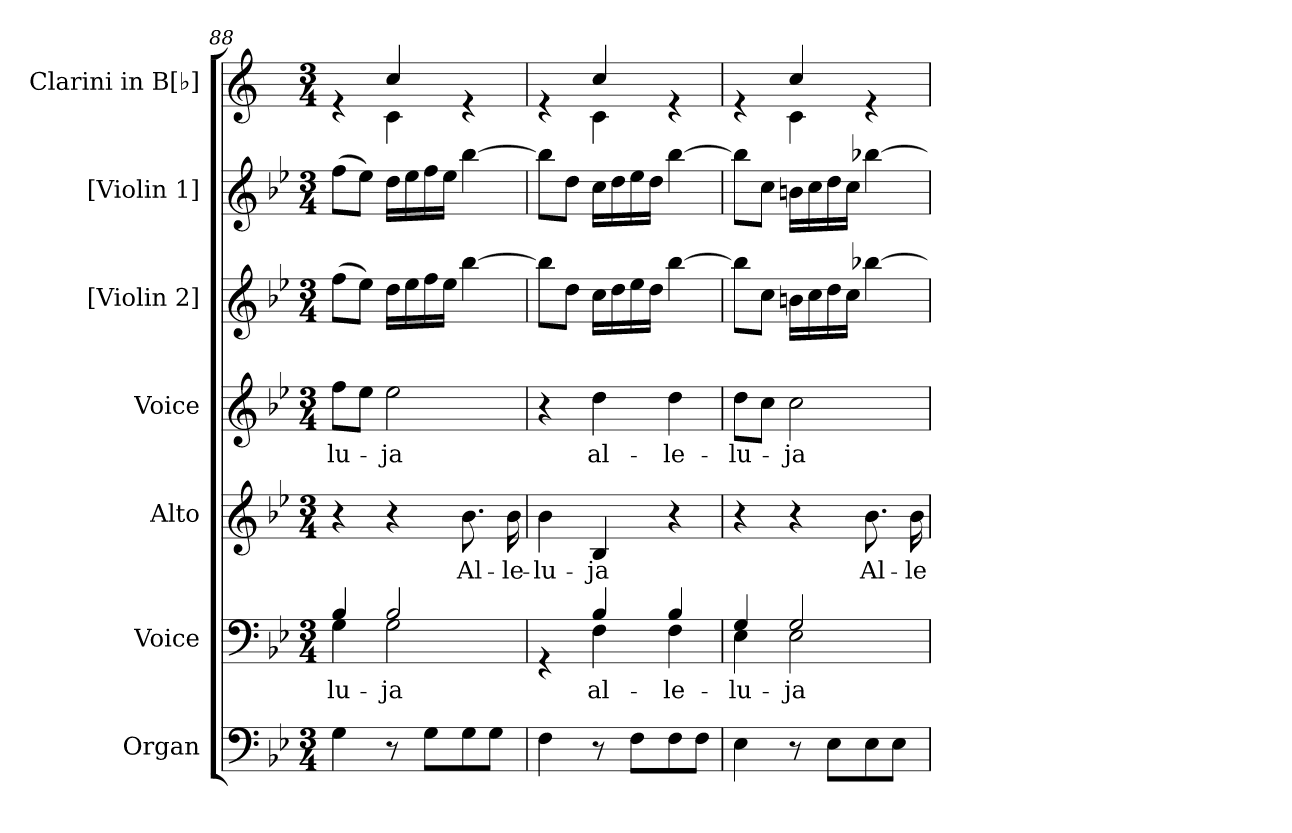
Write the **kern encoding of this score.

**kern	**kern	**text	**kern	**text	**kern	**text	**kern	**kern	**kern
*part7	*part6	*part6	*part5	*part5	*part4	*part4	*part3	*part2	*part1
*staff7	*staff6	*staff6	*staff5	*staff5	*staff4	*staff4	*staff3	*staff2	*staff1
*I"Organ	*I"Voice	*	*I"Alto	*	*I"Voice	*	*I"[Violin 2]	*I"[Violin 1]	*I"Clarini in B[♭]
*	*	*	*I'A	*	*	*	*I'Vln	*I'Vln	*
*clefF4	*clefF4	*	*clefG2	*	*clefG2	*	*clefG2	*clefG2	*clefG2
*	*	*	*	*	*	*	*	*	*ITrd1c2
*k[b-e-]	*k[b-e-]	*	*k[b-e-]	*	*k[b-e-]	*	*k[b-e-]	*k[b-e-]	*k[b-e-]
*M3/4	*M3/4	*	*M3/4	*	*M3/4	*	*M3/4	*M3/4	*M3/4
=88	=88	=88	=88	=88	=88	=88	=88	=88	=88
!	!	!LO:LY:b	!	!	!	!LO:LY:b	!	!	!
*	*^	*	*	*	*	*	*	*	*^
4G\	4B-/	4G\	-lu-	4r	.	8ff\L	-lu-	(8ff\L	(8ff\L	4re	4ryy
.	.	.	.	.	.	8ee-\J	.	8ee-\J)	8ee-\J)	.	.
!	!	!	!LO:LY:b	!	!	!	!LO:LY:b	!	!	!	!
8r	2B-/	2G\	-ja	4r	.	2ee-\	-ja	16dd\LL	16dd\LL	4b-/	4B-\
.	.	.	.	.	.	.	.	16ee-\	16ee-\	.	.
8G\L	.	.	.	.	.	.	.	16ff\	16ff\	.	.
.	.	.	.	.	.	.	.	16ee-\JJ	16ee-\JJ	.	.
!	!	!	!	!	!LO:LY:b	!	!	!	!	!	!
8G\	.	.	.	8.b-\	Al-	.	.	[4bb-\	[4bb-\	4re	4ryy
8G\J	.	.	.	.	.	.	.	.	.	.	.
!	!	!	!	!	!LO:LY:b	!	!	!	!	!	!
.	.	.	.	16b-\	-le-	.	.	.	.	.	.
!!LO:LB:g=z	!!
=89	=89	=89	=89	=89	=89	=89	=89	=89	=89	=89	=89
!	!	!	!	!	!LO:LY:b	!	!	!	!	!	!
4F\	4rGG	4ryy	.	4b-\	-lu-	4r	.	8bb-\L]	8bb-\L]	4re	4ryy
.	.	.	.	.	.	.	.	8dd\J	8dd\J	.	.
!	!	!	!LO:LY:b	!	!LO:LY:b	!	!LO:LY:b	!	!	!	!
8r	4B-/	4F\	al-	4B-/	-ja	4dd\	al-	16cc\LL	16cc\LL	4b-/	4B-\
.	.	.	.	.	.	.	.	16dd\	16dd\	.	.
8F\L	.	.	.	.	.	.	.	16ee-\	16ee-\	.	.
.	.	.	.	.	.	.	.	16dd\JJ	16dd\JJ	.	.
!	!	!	!LO:LY:b	!	!	!	!LO:LY:b	!	!	!	!
8F\	4B-/	4F\	-le-	4r	.	4dd\	-le-	[4bb-\	[4bb-\	4re	4ryy
8F\J	.	.	.	.	.	.	.	.	.	.	.
=90	=90	=90	=90	=90	=90	=90	=90	=90	=90	=90	=90
!	!	!	!LO:LY:b	!	!	!	!LO:LY:b	!	!	!	!
4E-\	4G/	4E-\	-lu-	4r	.	8dd\L	-lu-	8bb-\L]	8bb-\L]	4re	4ryy
.	.	.	.	.	.	8cc\J	.	8cc\J	8cc\J	.	.
!	!	!	!LO:LY:b	!	!	!	!LO:LY:b	!	!	!	!
8r	2G/	2E-\	-ja	4r	.	2cc\	-ja	16bn\LL	16bn\LL	4b-/	4B-\
.	.	.	.	.	.	.	.	16cc\	16cc\	.	.
8E-\L	.	.	.	.	.	.	.	16dd\	16dd\	.	.
.	.	.	.	.	.	.	.	16cc\JJ	16cc\JJ	.	.
!	!	!	!	!	!LO:LY:b	!	!	!	!	!	!
8E-\	.	.	.	8.b-\	Al-	.	.	[4bb-X\	[4bb-X\	4re	4ryy
8E-\J	.	.	.	.	.	.	.	.	.	.	.
!	!	!	!	!	!LO:LY:b	!	!	!	!	!	!
.	.	.	.	16b-\	-le-	.	.	.	.	.	.
*	*v	*v	*	*	*	*	*	*	*	*v	*v
=	=	=	=	=	=	=	=	=	=
*-	*-	*-	*-	*-	*-	*-	*-	*-	*-
